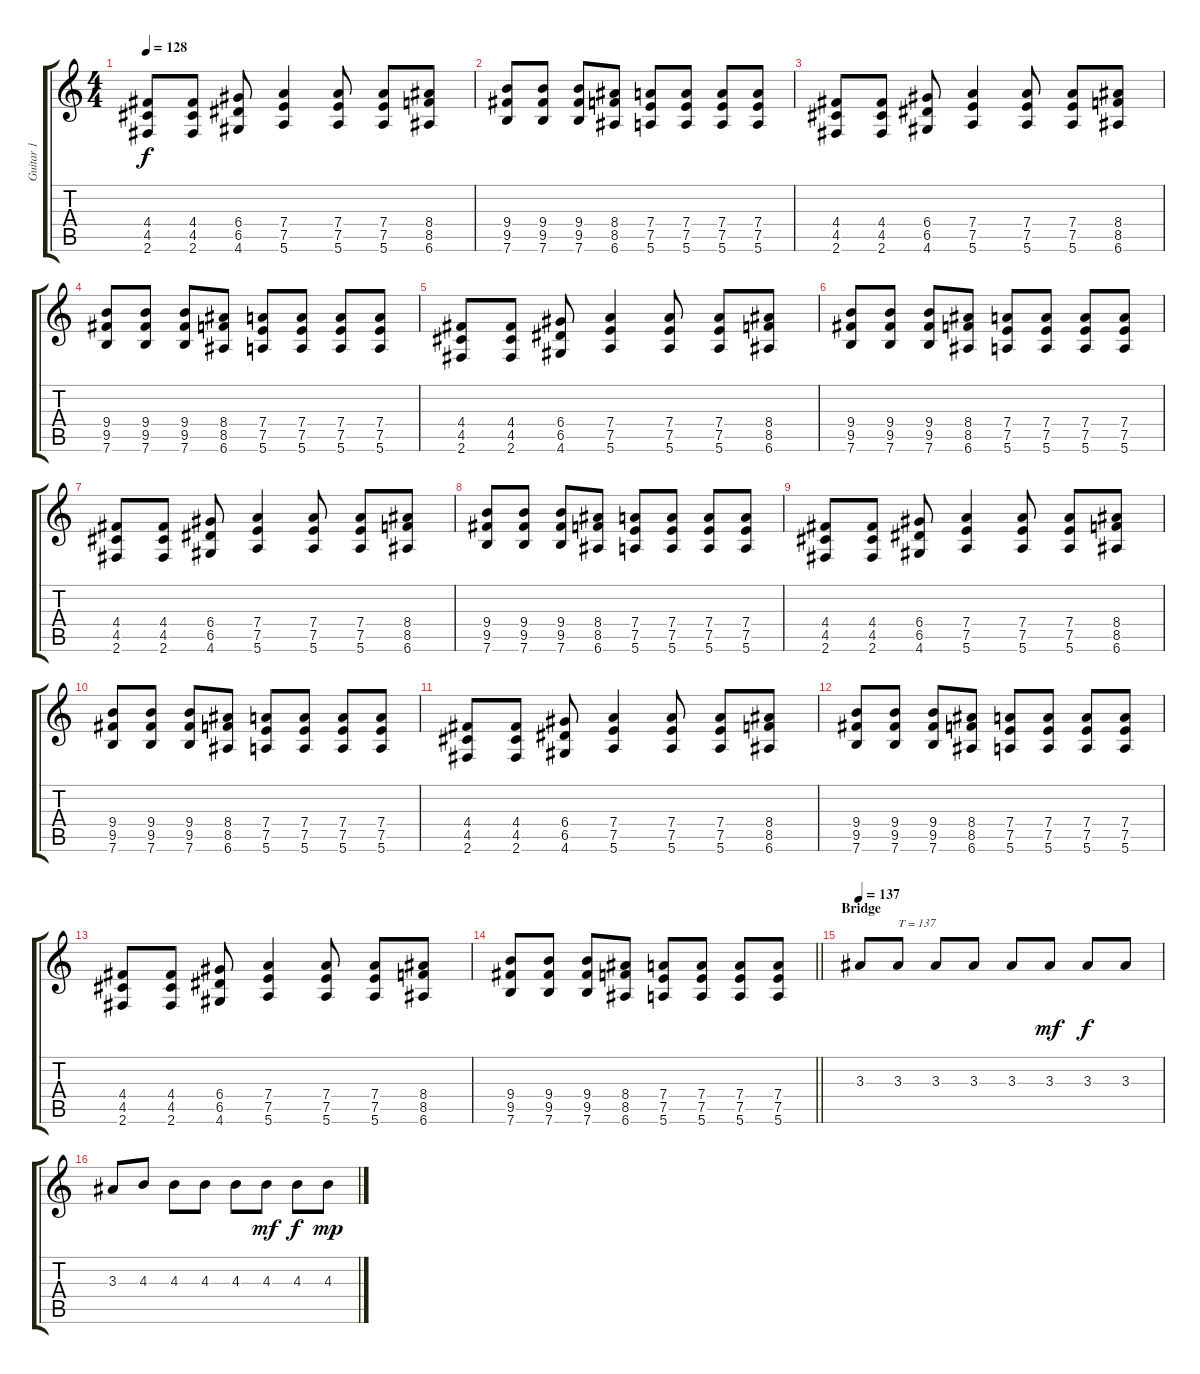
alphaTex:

\track ("Guitar 1" "Guitar 1") {instrument distortionguitar}
\staff {score tabs}
\tuning (E4 B3 G3 D3 A2 E2) {hide}
\ts (4 4)
\tempo 128
\clef g2
\ks c
(4.4 4.5 2.6).8{dy f} (4.4 4.5 2.6).8 (6.4 6.5 4.6).8 (7.4 7.5 5.6).4 (7.4 7.5 5.6).8 (7.4 7.5 5.6).8 (8.4 8.5 6.6).8 |
(9.4 9.5 7.6).8 (9.4 9.5 7.6).8 (9.4 9.5 7.6).8 (8.4 8.5 6.6).8 (7.4 7.5 5.6).8 (7.4 7.5 5.6).8 (7.4 7.5 5.6).8 (7.4 7.5 5.6).8 |
(4.4 4.5 2.6).8 (4.4 4.5 2.6).8 (6.4 6.5 4.6).8 (7.4 7.5 5.6).4 (7.4 7.5 5.6).8 (7.4 7.5 5.6).8 (8.4 8.5 6.6).8 |
(9.4 9.5 7.6).8 (9.4 9.5 7.6).8 (9.4 9.5 7.6).8 (8.4 8.5 6.6).8 (7.4 7.5 5.6).8 (7.4 7.5 5.6).8 (7.4 7.5 5.6).8 (7.4 7.5 5.6).8 |
(4.4 4.5 2.6).8 (4.4 4.5 2.6).8 (6.4 6.5 4.6).8 (7.4 7.5 5.6).4 (7.4 7.5 5.6).8 (7.4 7.5 5.6).8 (8.4 8.5 6.6).8 |
(9.4 9.5 7.6).8 (9.4 9.5 7.6).8 (9.4 9.5 7.6).8 (8.4 8.5 6.6).8 (7.4 7.5 5.6).8 (7.4 7.5 5.6).8 (7.4 7.5 5.6).8 (7.4 7.5 5.6).8 |
(4.4 4.5 2.6).8 (4.4 4.5 2.6).8 (6.4 6.5 4.6).8 (7.4 7.5 5.6).4 (7.4 7.5 5.6).8 (7.4 7.5 5.6).8 (8.4 8.5 6.6).8 |
(9.4 9.5 7.6).8 (9.4 9.5 7.6).8 (9.4 9.5 7.6).8 (8.4 8.5 6.6).8 (7.4 7.5 5.6).8 (7.4 7.5 5.6).8 (7.4 7.5 5.6).8 (7.4 7.5 5.6).8 |
(4.4 4.5 2.6).8 (4.4 4.5 2.6).8 (6.4 6.5 4.6).8 (7.4 7.5 5.6).4 (7.4 7.5 5.6).8 (7.4 7.5 5.6).8 (8.4 8.5 6.6).8 |
(9.4 9.5 7.6).8 (9.4 9.5 7.6).8 (9.4 9.5 7.6).8 (8.4 8.5 6.6).8 (7.4 7.5 5.6).8 (7.4 7.5 5.6).8 (7.4 7.5 5.6).8 (7.4 7.5 5.6).8 |
(4.4 4.5 2.6).8 (4.4 4.5 2.6).8 (6.4 6.5 4.6).8 (7.4 7.5 5.6).4 (7.4 7.5 5.6).8 (7.4 7.5 5.6).8 (8.4 8.5 6.6).8 |
(9.4 9.5 7.6).8 (9.4 9.5 7.6).8 (9.4 9.5 7.6).8 (8.4 8.5 6.6).8 (7.4 7.5 5.6).8 (7.4 7.5 5.6).8 (7.4 7.5 5.6).8 (7.4 7.5 5.6).8 |
(4.4 4.5 2.6).8 (4.4 4.5 2.6).8 (6.4 6.5 4.6).8 (7.4 7.5 5.6).4 (7.4 7.5 5.6).8 (7.4 7.5 5.6).8 (8.4 8.5 6.6).8 |
\barLineRight lightlight
(9.4 9.5 7.6).8 (9.4 9.5 7.6).8 (9.4 9.5 7.6).8 (8.4 8.5 6.6).8 (7.4 7.5 5.6).8 (7.4 7.5 5.6).8 (7.4 7.5 5.6).8 (7.4 7.5 5.6).8 |
\section ("" "Bridge")
\tempo 137
3.3.8 3.3.8{txt "T = 137"} 3.3.8 3.3.8 3.3.8 3.3.8{dy mf} 3.3.8{dy f} 3.3.8 |
3.3.8 4.3.8 4.3.8 4.3.8 4.3.8 4.3.8{dy mf} 4.3.8{dy f} 4.3.8{dy mp}
